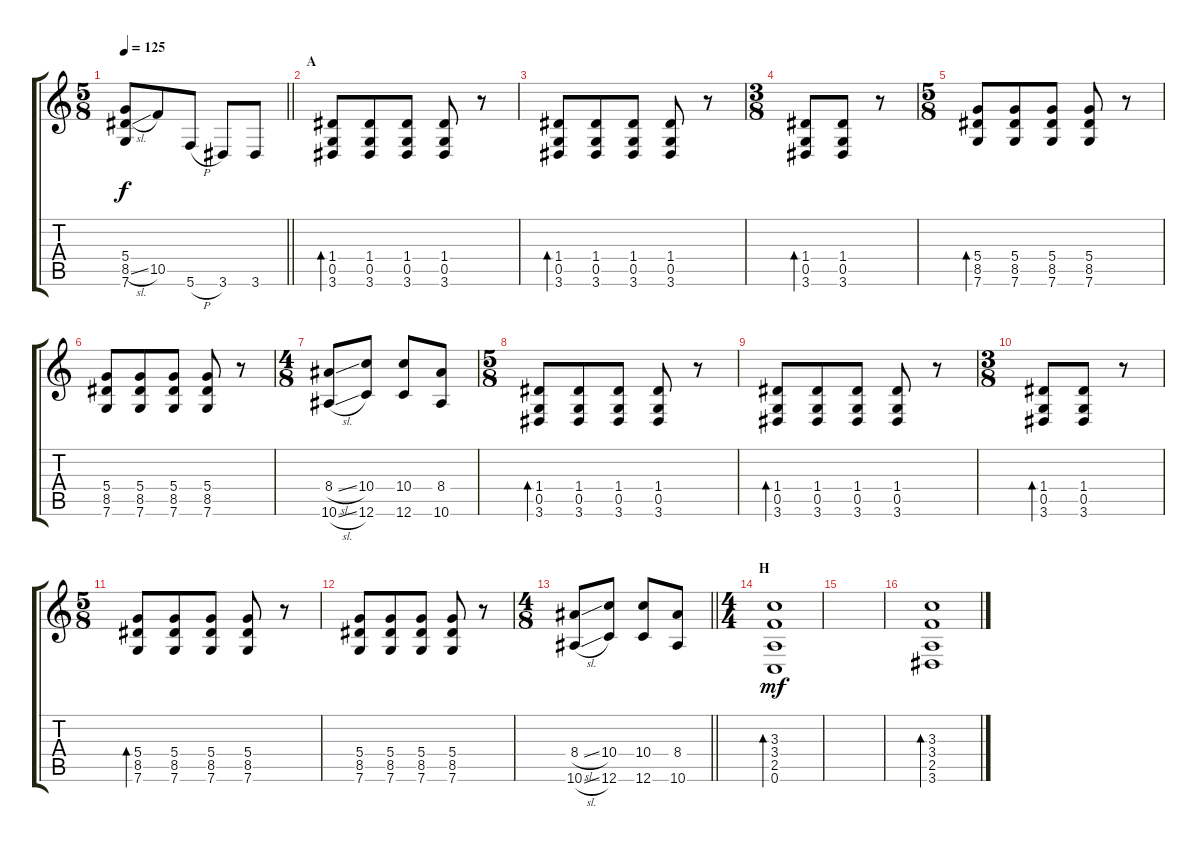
\track "" {instrument electricguitarmuted}
\staff {score tabs}
\tuning (G4 E4 A3 D3 G2 C2) {hide}
\ts (5 8)
\tempo 125
\clef g2
\barLineRight lightlight
\ks c
(5.4 8.5{sl} 7.6).8{dy f} 10.5.8 5.6{h}.8 3.6.8 3.6.8 |
\section ("" "A")
(1.4 0.5 3.6).8{bd 240 instrument electricguitarmuted} (1.4 0.5 3.6).8 (1.4 0.5 3.6).8 (1.4 0.5 3.6).8 r.8 |
(1.4 0.5 3.6).8{bd 240} (1.4 0.5 3.6).8 (1.4 0.5 3.6).8 (1.4 0.5 3.6).8 r.8 |
\ts (3 8)
(1.4 0.5 3.6).8{bd 240} (1.4 0.5 3.6).8 r.8 |
\ts (5 8)
(5.4 8.5 7.6).8{bd 240} (5.4 8.5 7.6).8 (5.4 8.5 7.6).8 (5.4 8.5 7.6).8 r.8 |
(5.4 8.5 7.6).8 (5.4 8.5 7.6).8 (5.4 8.5 7.6).8 (5.4 8.5 7.6).8 r.8 |
\ts (4 8)
(8.4{sl} 10.6{sl}).8 (10.4 12.6).8 (10.4 12.6).8 (8.4 10.6).8 |
\ts (5 8)
(1.4 0.5 3.6).8{bd 240} (1.4 0.5 3.6).8 (1.4 0.5 3.6).8 (1.4 0.5 3.6).8 r.8 |
(1.4 0.5 3.6).8{bd 240} (1.4 0.5 3.6).8 (1.4 0.5 3.6).8 (1.4 0.5 3.6).8 r.8 |
\ts (3 8)
(1.4 0.5 3.6).8{bd 240} (1.4 0.5 3.6).8 r.8 |
\ts (5 8)
(5.4 8.5 7.6).8{bd 240} (5.4 8.5 7.6).8 (5.4 8.5 7.6).8 (5.4 8.5 7.6).8 r.8 |
(5.4 8.5 7.6).8 (5.4 8.5 7.6).8 (5.4 8.5 7.6).8 (5.4 8.5 7.6).8 r.8 |
\ts (4 8)
\barLineRight lightlight
(8.4{sl} 10.6{sl}).8 (10.4 12.6).8 (10.4 12.6).8 (8.4 10.6).8 |
\ts (4 4)
\section ("" "H")
(3.3 3.4 2.5 0.6).1{bd 240 dy mf} |
|
(3.3 3.4 2.5 3.6).1{bd 240}
